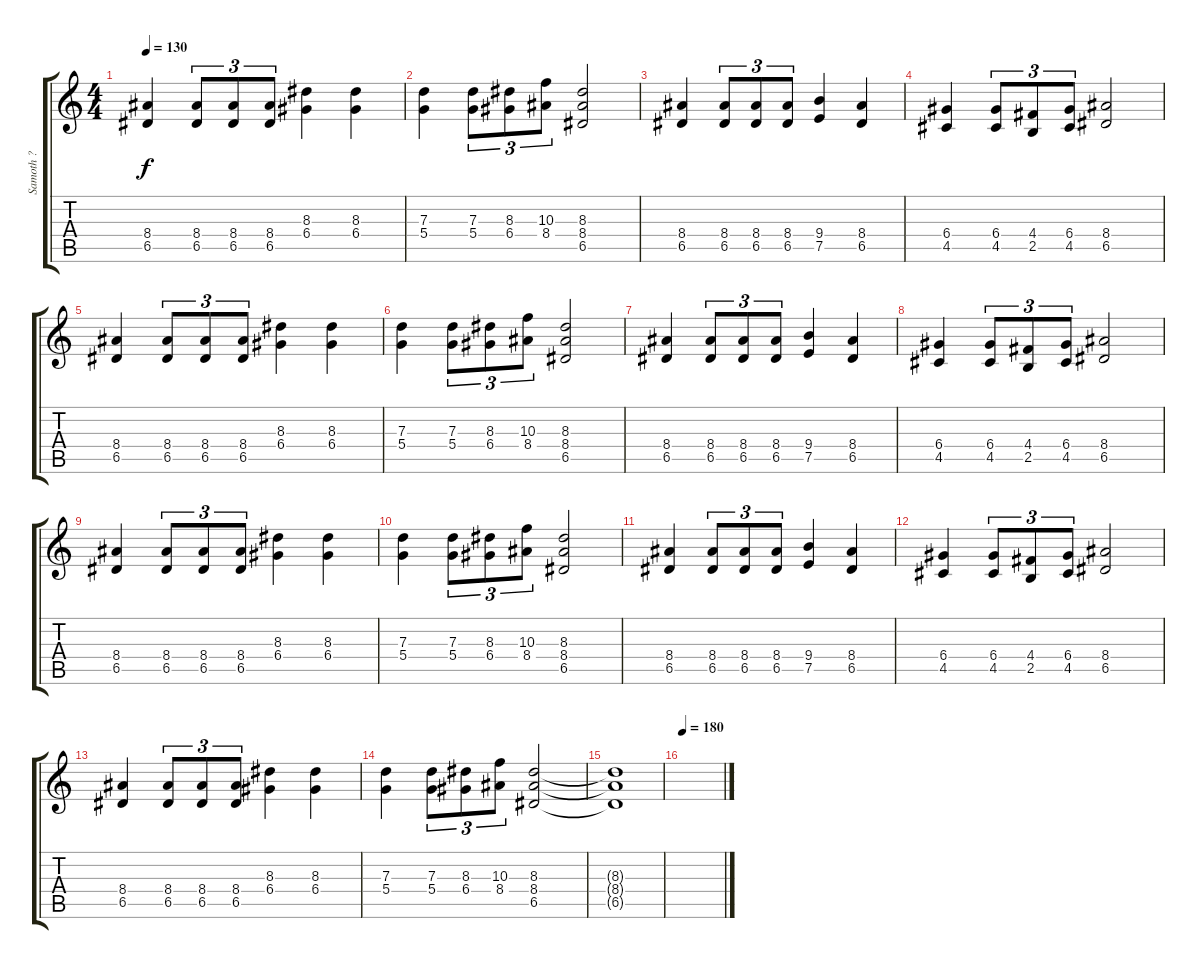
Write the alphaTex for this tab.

\track ("Samoth ?" "Samoth ?") {instrument distortionguitar}
\staff {score tabs}
\tuning (E4 B3 G3 D3 A2 E2) {hide}
\ts (4 4)
\tempo 130
\clef g2
\ks c
(8.4 6.5).4{dy f} (8.4 6.5).8{tu (3 2)} (8.4 6.5).8{tu (3 2)} (8.4 6.5).8{tu (3 2)} (8.3 6.4).4 (8.3 6.4).4 |
(7.3 5.4).4 (7.3 5.4).8{tu (3 2)} (8.3 6.4).8{tu (3 2)} (10.3 8.4).8{tu (3 2)} (8.3 8.4 6.5).2 |
(8.4 6.5).4 (8.4 6.5).8{tu (3 2)} (8.4 6.5).8{tu (3 2)} (8.4 6.5).8{tu (3 2)} (9.4 7.5).4 (8.4 6.5).4 |
(6.4 4.5).4 (6.4 4.5).8{tu (3 2)} (4.4 2.5).8{tu (3 2)} (6.4 4.5).8{tu (3 2)} (8.4 6.5).2 |
(8.4 6.5).4 (8.4 6.5).8{tu (3 2)} (8.4 6.5).8{tu (3 2)} (8.4 6.5).8{tu (3 2)} (8.3 6.4).4 (8.3 6.4).4 |
(7.3 5.4).4 (7.3 5.4).8{tu (3 2)} (8.3 6.4).8{tu (3 2)} (10.3 8.4).8{tu (3 2)} (8.3 8.4 6.5).2 |
(8.4 6.5).4 (8.4 6.5).8{tu (3 2)} (8.4 6.5).8{tu (3 2)} (8.4 6.5).8{tu (3 2)} (9.4 7.5).4 (8.4 6.5).4 |
(6.4 4.5).4 (6.4 4.5).8{tu (3 2)} (4.4 2.5).8{tu (3 2)} (6.4 4.5).8{tu (3 2)} (8.4 6.5).2 |
(8.4 6.5).4 (8.4 6.5).8{tu (3 2)} (8.4 6.5).8{tu (3 2)} (8.4 6.5).8{tu (3 2)} (8.3 6.4).4 (8.3 6.4).4 |
(7.3 5.4).4 (7.3 5.4).8{tu (3 2)} (8.3 6.4).8{tu (3 2)} (10.3 8.4).8{tu (3 2)} (8.3 8.4 6.5).2 |
(8.4 6.5).4 (8.4 6.5).8{tu (3 2)} (8.4 6.5).8{tu (3 2)} (8.4 6.5).8{tu (3 2)} (9.4 7.5).4 (8.4 6.5).4 |
(6.4 4.5).4 (6.4 4.5).8{tu (3 2)} (4.4 2.5).8{tu (3 2)} (6.4 4.5).8{tu (3 2)} (8.4 6.5).2 |
(8.4 6.5).4 (8.4 6.5).8{tu (3 2)} (8.4 6.5).8{tu (3 2)} (8.4 6.5).8{tu (3 2)} (8.3 6.4).4 (8.3 6.4).4 |
(7.3 5.4).4 (7.3 5.4).8{tu (3 2)} (8.3 6.4).8{tu (3 2)} (10.3 8.4).8{tu (3 2)} (8.3 8.4 6.5).2 |
(8.3{t} 8.4{t} 6.5{t}).1 |
\tempo 180
